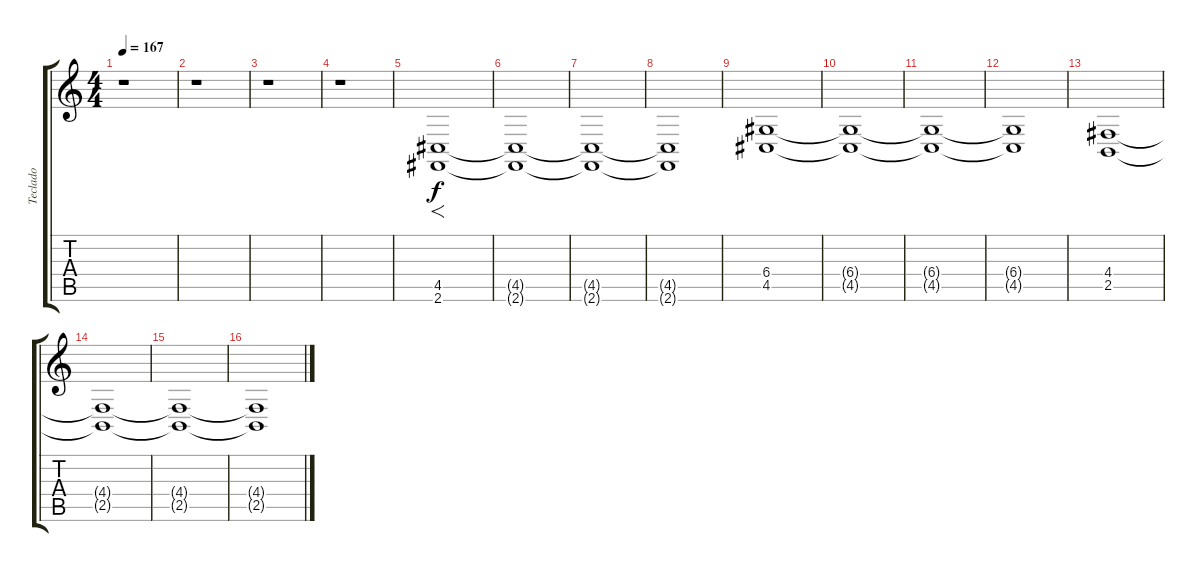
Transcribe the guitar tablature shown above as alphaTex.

\track ("Teclado" "Teclado") {instrument stringensemble2}
\staff {score tabs}
\tuning (E4 B3 G3 D3 A2 E2) {hide}
\ts (4 4)
\tempo 167
\clef g2
\ks c
r.1{dy f} |
r.1 |
r.1 |
r.1 |
(4.5 2.6).1{f} |
(4.5{t} 2.6{t}).1 |
(4.5{t} 2.6{t}).1 |
(4.5{t} 2.6{t}).1 |
(6.4 4.5).1 |
(6.4{t} 4.5{t}).1 |
(6.4{t} 4.5{t}).1 |
(6.4{t} 4.5{t}).1 |
(4.4 2.5).1 |
(4.4{t} 2.5{t}).1 |
(4.4{t} 2.5{t}).1 |
(4.4{t} 2.5{t}).1
